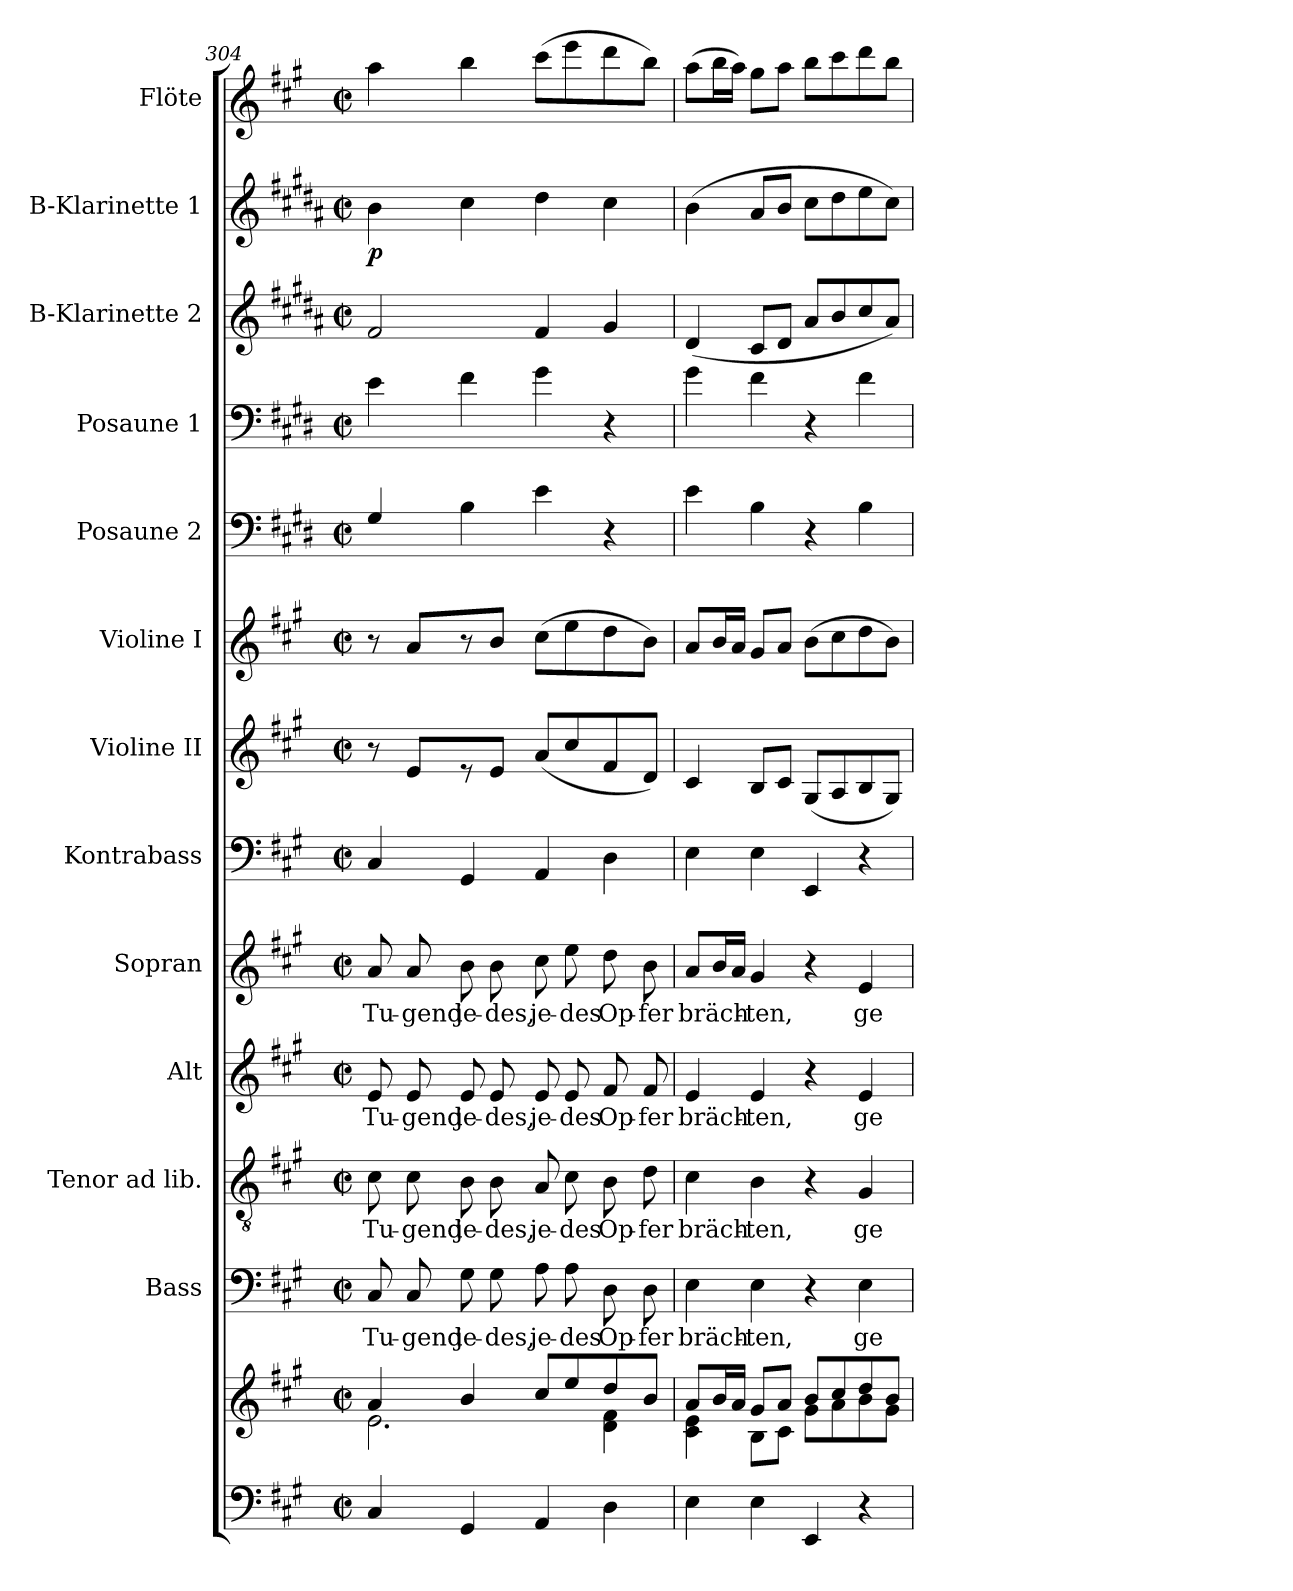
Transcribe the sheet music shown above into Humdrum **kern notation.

**kern	**kern	**kern	**text	**kern	**text	**kern	**text	**kern	**text	**kern	**kern	**kern	**kern	**kern	**kern	**kern	**dynam	**kern
*part13	*part13	*part12	*part12	*part11	*part11	*part10	*part10	*part9	*part9	*part8	*part7	*part6	*part5	*part4	*part3	*part2	*part2	*part1
*staff14	*staff13	*staff12	*staff12	*staff11	*staff11	*staff10	*staff10	*staff9	*staff9	*staff8	*staff7	*staff6	*staff5	*staff4	*staff3	*staff2	*staff2	*staff1
*	*	*I"Bass	*	*I"Tenor ad lib.	*	*I"Alt	*	*I"Sopran	*	*I"Kontrabass	*I"Violine II	*I"Violine I	*I"Posaune 2	*I"Posaune 1	*I"B-Klarinette 2	*I"B-Klarinette 1	*	*I"Flöte
*	*	*I'B.	*	*I'T.	*	*I'A.	*	*I'S.	*	*I'Kb.	*I'Vl. II	*I'Vl. I	*I'Pos 2	*I'Pos. 1	*I'B Kl. 2	*I'B Kl. 1	*	*I'Fl.
*clefF4	*clefG2	*clefF4	*	*clefGv2	*	*clefG2	*	*clefG2	*	*clefF4	*clefG2	*clefG2	*clefF4	*clefF4	*clefG2	*clefG2	*	*clefG2
*	*	*	*	*	*	*	*	*	*	*ITrd7c12	*	*	*ITrd4c7	*ITrd4c7	*ITrd1c2	*ITrd1c2	*	*
*k[f#c#g#]	*k[f#c#g#]	*k[f#c#g#]	*	*k[f#c#g#]	*	*k[f#c#g#]	*	*k[f#c#g#]	*	*k[f#c#g#]	*k[f#c#g#]	*k[f#c#g#]	*k[f#c#g#]	*k[f#c#g#]	*k[f#c#g#]	*k[f#c#g#]	*	*k[f#c#g#]
*A:	*A:	*A:	*	*A:	*	*A:	*	*A:	*	*A:	*A:	*A:	*A:	*A:	*A:	*A:	*	*A:
*M2/2	*M2/2	*M2/2	*	*M2/2	*	*M2/2	*	*M2/2	*	*M2/2	*M2/2	*M2/2	*M2/2	*M2/2	*M2/2	*M2/2	*	*M2/2
*met(c|)	*met(c|)	*met(c|)	*	*met(c|)	*	*met(c|)	*	*met(c|)	*	*met(c|)	*met(c|)	*met(c|)	*met(c|)	*met(c|)	*met(c|)	*met(c|)	*	*met(c|)
=304	=304	=304	=304	=304	=304	=304	=304	=304	=304	=304	=304	=304	=304	=304	=304	=304	=304	=304
*	*^	*	*	*	*	*	*	*	*	*	*	*	*	*	*	*	*	*
!	!	!	!	!LO:LY:b	!	!LO:LY:b	!	!LO:LY:b	!	!LO:LY:b	!	!	!	!	!	!	!	!LO:DY:b	!
4C#/	4a/	2.e\	8C#/	Tu-	8c#\	Tu-	8e/	Tu-	8a/	Tu-	4CC#/	8r	8r	4C#/	4A\	2e/	4a\	p	4aa\
!	!	!	!	!LO:LY:b	!	!LO:LY:b	!	!LO:LY:b	!	!LO:LY:b	!	!	!	!	!	!	!	!	!
.	.	.	8C#/	-gend	8c#\	-gend	8e/	-gend	8a/	-gend	.	8e/L	8a/L	.	.	.	.	.	.
!	!	!	!	!LO:LY:b	!	!LO:LY:b	!	!LO:LY:b	!	!LO:LY:b	!	!	!	!	!	!	!	!	!
4GG#/	4b/	.	8G#\	je-	8B\	je-	8e/	je-	8b\	je-	4GGG#/	8r	8r	4E\	4B\	.	4b\	.	4bb\
!	!	!	!	!LO:LY:b	!	!LO:LY:b	!	!LO:LY:b	!	!LO:LY:b	!	!	!	!	!	!	!	!	!
.	.	.	8G#\	-des,	8B\	-des,	8e/	-des,	8b\	-des,	.	8e/J	8b/J	.	.	.	.	.	.
!	!	!	!	!LO:LY:b	!	!LO:LY:b	!	!LO:LY:b	!	!LO:LY:b	!	!	!	!	!	!	!	!	!
4AA/	8cc#/L	.	8A\	je-	8A/	je-	8e/	je-	8cc#\	je-	4AAA/	(<8a/L	(>8cc#\L	4A\	4c#\	4e/	4cc#\	.	(>8ccc#\L
!	!	!	!	!LO:LY:b	!	!LO:LY:b	!	!LO:LY:b	!	!LO:LY:b	!	!	!	!	!	!	!	!	!
.	8ee/	.	8A\	-des	8c#\	-des	8e/	-des	8ee\	-des	.	8cc#/	8ee\	.	.	.	.	.	8eee\
!	!	!	!	!LO:LY:b	!	!LO:LY:b	!	!LO:LY:b	!	!LO:LY:b	!	!	!	!	!	!	!	!	!
4D\	8dd/	4d\ 4f#\	8D\	Op-	8B\	Op-	8f#/	Op-	8dd\	Op-	4DD\	8f#/	8dd\	4r	4r	4f#/	4b\	.	8ddd\
!	!	!	!	!LO:LY:b	!	!LO:LY:b	!	!LO:LY:b	!	!LO:LY:b	!	!	!	!	!	!	!	!	!
.	8b/J	.	8D\	-fer	8d\	-fer	8f#/	-fer	8b\	-fer	.	8d/J)	8b\J)	.	.	.	.	.	8bb\J)
=305	=305	=305	=305	=305	=305	=305	=305	=305	=305	=305	=305	=305	=305	=305	=305	=305	=305	=305	=305
!	!	!	!	!LO:LY:b	!	!LO:LY:b	!	!LO:LY:b	!	!LO:LY:b	!	!	!	!	!	!	!	!	!
4E\	8a/L	4c#\ 4e\	4E\	bräch-	4c#\	bräch-	4e/	bräch-	8a/L	bräch-	4EE\	4c#/	8a/L	4A\	4c#\	(<4c#/	(>4a\	.	(>8aa\L
.	16b/L	.	.	.	.	.	.	.	16b/L	.	.	.	16b/L	.	.	.	.	.	16bb\L
.	16a/JJ	.	.	.	.	.	.	.	16a/JJ	.	.	.	16a/JJ	.	.	.	.	.	16aa\JJ)
!	!	!	!	!LO:LY:b	!	!LO:LY:b	!	!LO:LY:b	!	!LO:LY:b	!	!	!	!	!	!	!	!	!
4E\	8g#/L	8B\L	4E\	-ten,	4B\	-ten,	4e/	-ten,	4g#/	-ten,	4EE\	8B/L	8g#/L	4E\	4B\	8B/L	8g#/L	.	8gg#\L
.	8a/J	8c#\J	.	.	.	.	.	.	.	.	.	8c#/J	8a/J	.	.	8c#/J	8a/J	.	8aa\J
4EE/	8b/L	8g#\L	4r	.	4r	.	4r	.	4r	.	4EEE/	(<8G#/L	(>8b\L	4r	4r	8g#/L	8b\L	.	8bb\L
.	8cc#/	8a\	.	.	.	.	.	.	.	.	.	8A/	8cc#\	.	.	8a/	8cc#\	.	8ccc#\
!	!	!	!	!LO:LY:b	!	!LO:LY:b	!	!LO:LY:b	!	!LO:LY:b	!	!	!	!	!	!	!	!	!
4r	8dd/	8b\	4E\	ge-	4G#/	ge-	4e/	ge-	4e/	ge-	4r	8B/	8dd\	4E\	4B\	8b/	8dd\	.	8ddd\
.	8b/J	8g#\J	.	.	.	.	.	.	.	.	.	8G#/J)	8b\J)	.	.	8g#/J)	8b\J)	.	8bb\J
*	*v	*v	*	*	*	*	*	*	*	*	*	*	*	*	*	*	*	*	*
=	=	=	=	=	=	=	=	=	=	=	=	=	=	=	=	=	=	=
*-	*-	*-	*-	*-	*-	*-	*-	*-	*-	*-	*-	*-	*-	*-	*-	*-	*-	*-
